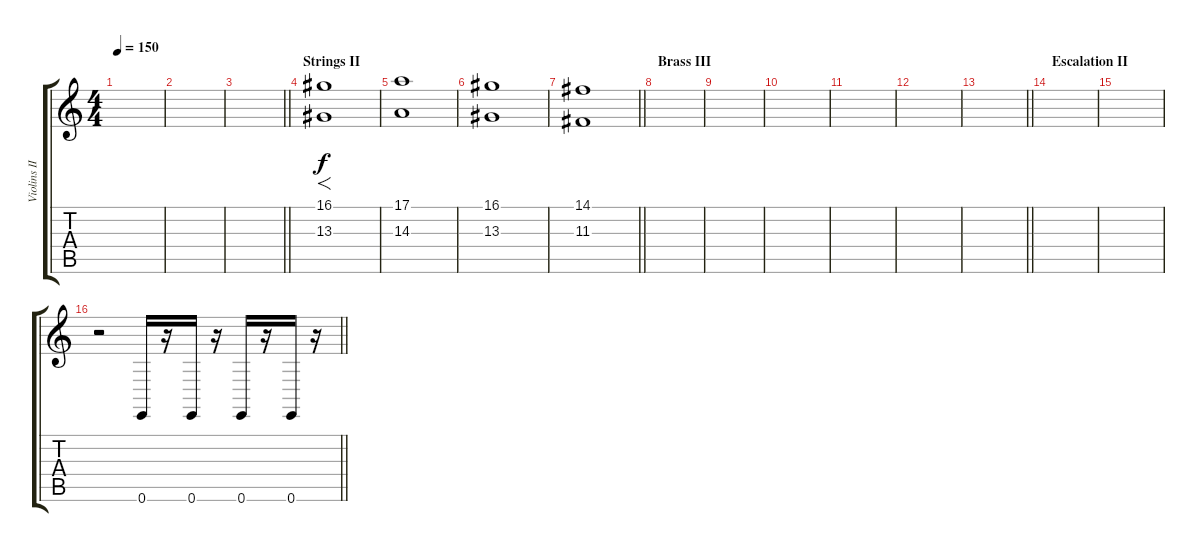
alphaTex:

\track ("Violins II" "Violins II") {instrument stringensemble1}
\staff {score tabs}
\tuning (E4 B3 G3 D3 A2 E2) {hide}
\ts (4 4)
\tempo 150
\clef g2
\ks c
|
|
\barLineRight lightlight
|
\section ("" "Strings II")
(16.1 13.3).1{f} |
(17.1 14.3).1 |
(16.1 13.3).1 |
\barLineRight lightlight
(14.1 11.3).1 |
\section ("" "Brass III")
|
|
|
|
|
\barLineRight lightlight
|
\section ("" "Escalation II")
|
|
\barLineRight lightlight
r.2 0.6.16 r.16 0.6.16 r.16 0.6.16 r.16 0.6.16 r.16
